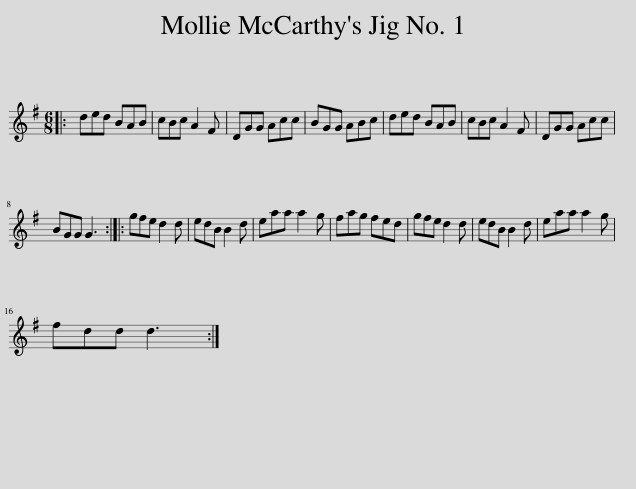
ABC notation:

X:1
L:1/8
M:6/8
I:linebreak $
K:G
V:1 treble
V:1
|: ded BAB | cBc A2 F | DGG Acc | BGG ABc | ded BAB | %5
 cBc A2 F | DGG Acc |$ BGG G3 :: gfe d2 d | edB B2 d | %10
 eaa a2 g | fag fed | gfe d2 d | edB B2 d | eaa a2 g |$ %15
 fdd d3 :| %16
